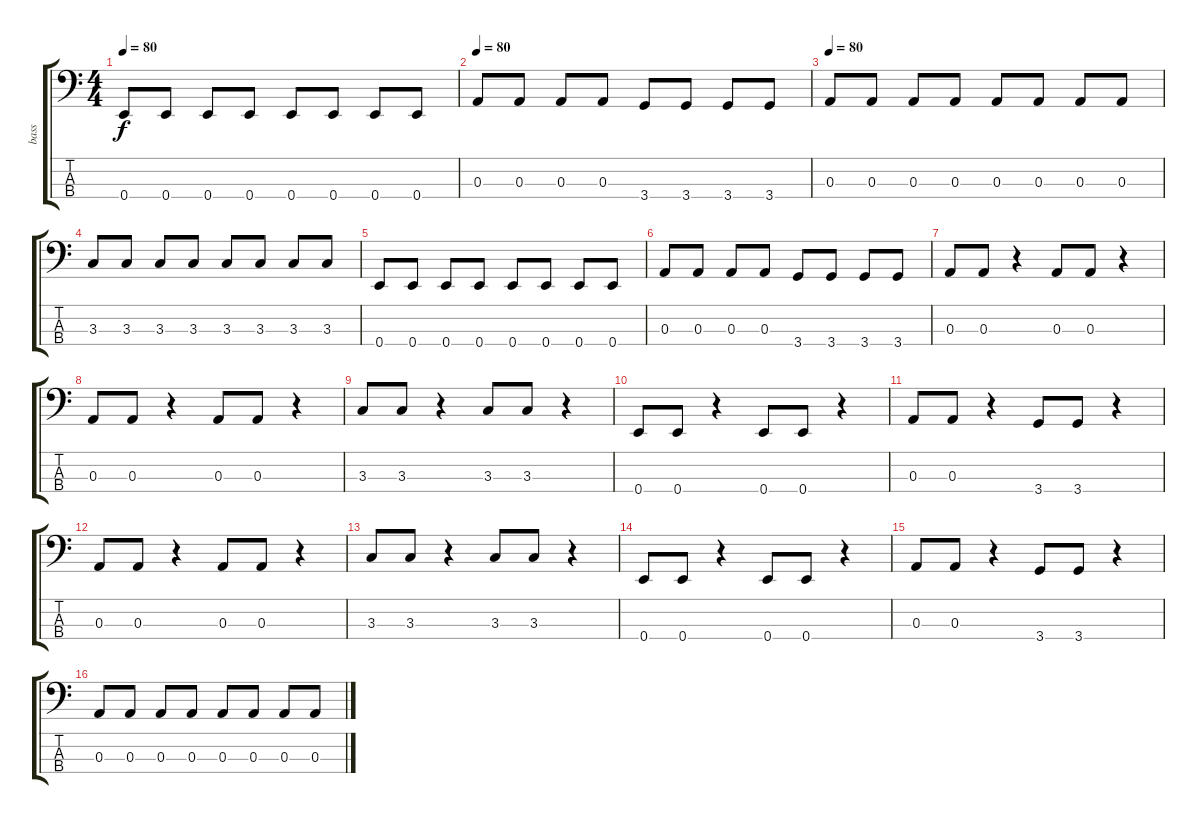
\track ("bass" "bass") {instrument distortionguitar}
\staff {score tabs}
\tuning (G2 D2 A1 E1) {hide}
\ts (4 4)
\tempo 80
\clef f4
\ks c
0.4.8{dy f} 0.4.8 0.4.8 0.4.8 0.4.8 0.4.8 0.4.8 0.4.8 |
\tempo 80
0.3.8 0.3.8 0.3.8 0.3.8 3.4.8 3.4.8 3.4.8 3.4.8 |
\tempo 80
0.3.8 0.3.8 0.3.8 0.3.8 0.3.8 0.3.8 0.3.8 0.3.8 |
3.3.8 3.3.8 3.3.8 3.3.8 3.3.8 3.3.8 3.3.8 3.3.8 |
0.4.8 0.4.8 0.4.8 0.4.8 0.4.8 0.4.8 0.4.8 0.4.8 |
0.3.8 0.3.8 0.3.8 0.3.8 3.4.8 3.4.8 3.4.8 3.4.8 |
0.3.8 0.3.8 r.4 0.3.8 0.3.8 r.4 |
0.3.8 0.3.8 r.4 0.3.8 0.3.8 r.4 |
3.3.8 3.3.8 r.4 3.3.8 3.3.8 r.4 |
0.4.8 0.4.8 r.4 0.4.8 0.4.8 r.4 |
0.3.8 0.3.8 r.4 3.4.8 3.4.8 r.4 |
0.3.8 0.3.8 r.4 0.3.8 0.3.8 r.4 |
3.3.8 3.3.8 r.4 3.3.8 3.3.8 r.4 |
0.4.8 0.4.8 r.4 0.4.8 0.4.8 r.4 |
0.3.8 0.3.8 r.4 3.4.8 3.4.8 r.4 |
0.3.8 0.3.8 0.3.8 0.3.8 0.3.8 0.3.8 0.3.8 0.3.8
